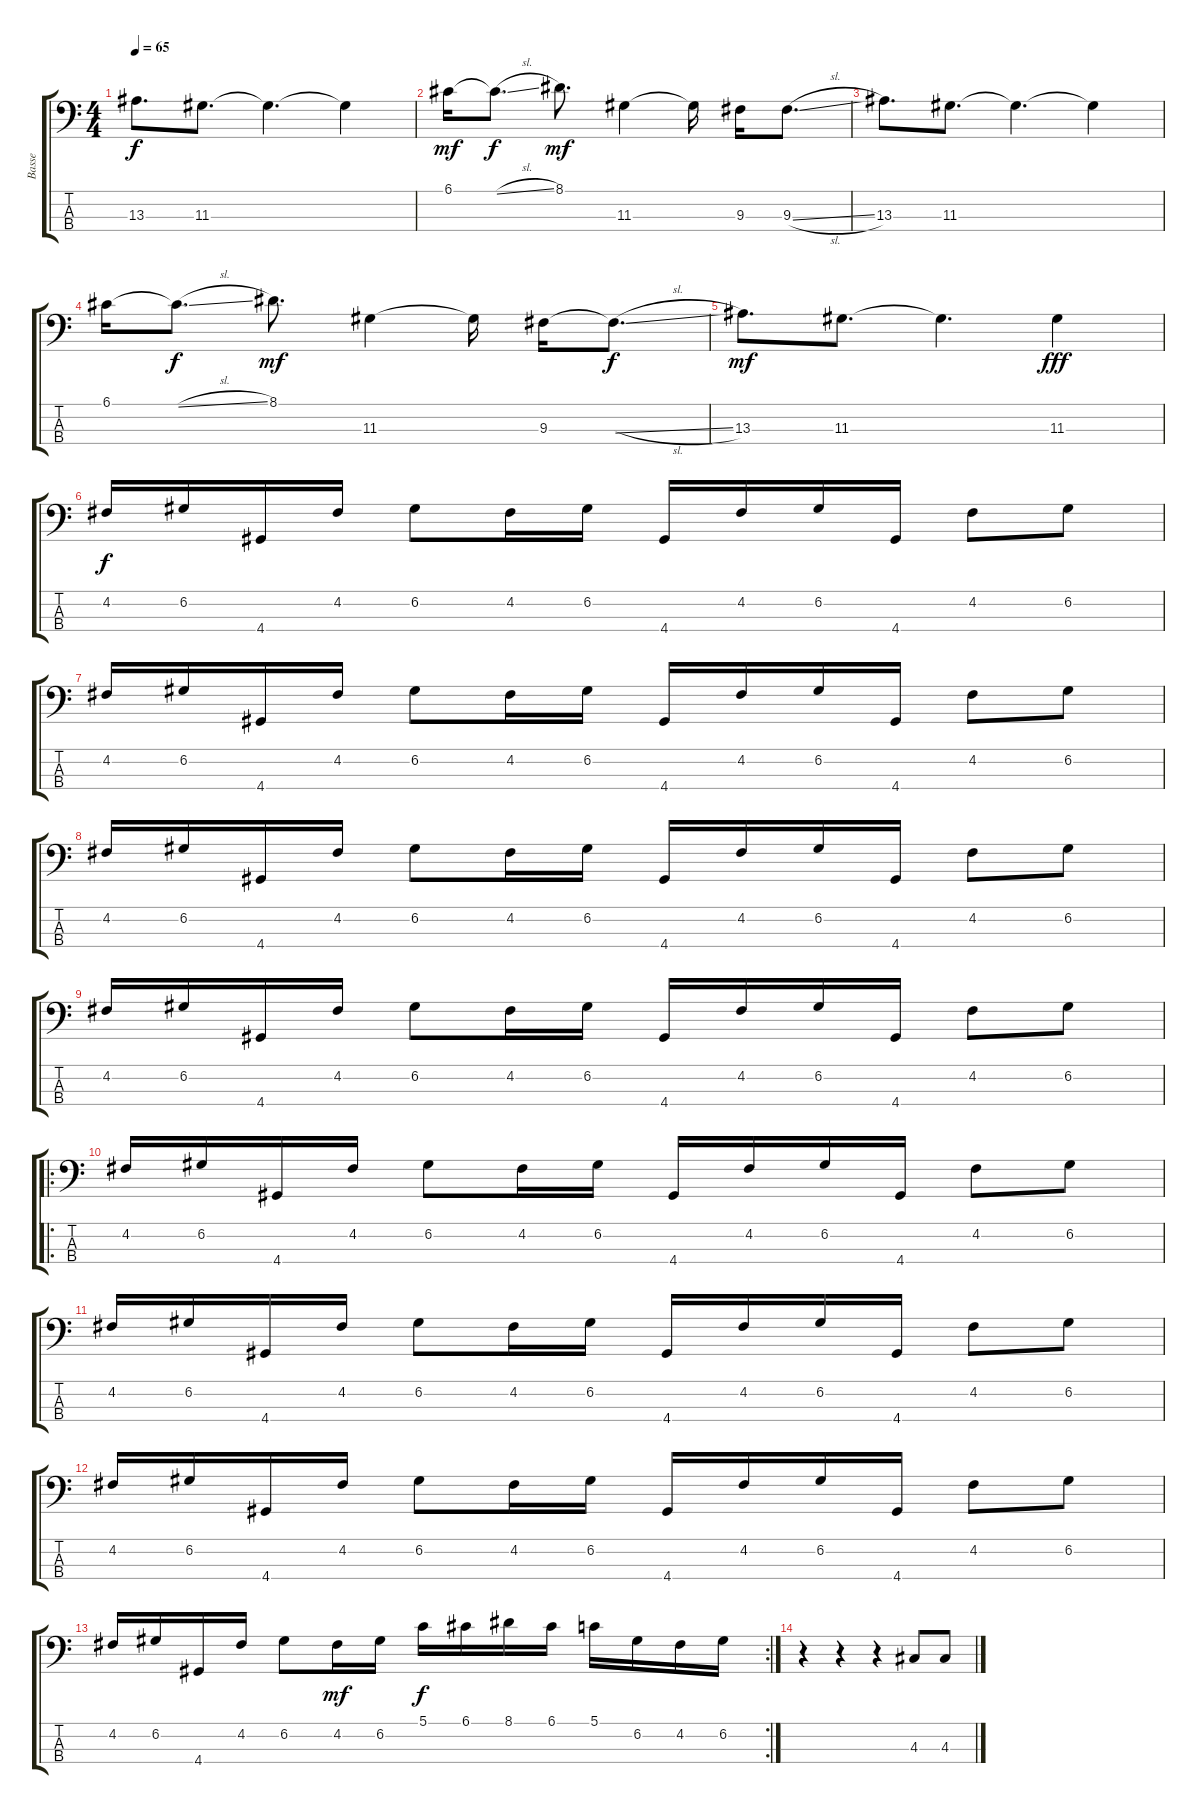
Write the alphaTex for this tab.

\track ("Basse" "Basse") {instrument electricbassfinger}
\staff {score tabs}
\tuning (G2 D2 A1 E1) {hide}
\ts (4 4)
\tempo 65
\clef f4
\ks c
13.3.8{d dy f} 11.3.8{d} 11.3{t}.4{d} 11.3{t}.4 |
6.1.16{dy mf} 6.1{sl t}.8{d dy f} 8.1.8{d dy mf} 11.3.4 11.3{t}.16 9.3.16 9.3{sl}.8{d} |
13.3.8{d} 11.3.8{d} 11.3{t}.4{d} 11.3{t}.4 |
6.1.16 6.1{sl t}.8{d dy f} 8.1.8{d dy mf} 11.3.4 11.3{t}.16 9.3.16 9.3{sl t}.8{d dy f} |
13.3.8{d dy mf} 11.3.8{d} 11.3{t}.4{d} 11.3.4{dy fff} |
4.2.16{dy f} 6.2.16 4.4.16 4.2.16 6.2.8 4.2.16 6.2.16 4.4.16 4.2.16 6.2.16 4.4.16 4.2.8 6.2.8 |
4.2.16 6.2.16 4.4.16 4.2.16 6.2.8 4.2.16 6.2.16 4.4.16 4.2.16 6.2.16 4.4.16 4.2.8 6.2.8 |
4.2.16 6.2.16 4.4.16 4.2.16 6.2.8 4.2.16 6.2.16 4.4.16 4.2.16 6.2.16 4.4.16 4.2.8 6.2.8 |
4.2.16 6.2.16 4.4.16 4.2.16 6.2.8 4.2.16 6.2.16 4.4.16 4.2.16 6.2.16 4.4.16 4.2.8 6.2.8 |
\ro
4.2.16 6.2.16 4.4.16 4.2.16 6.2.8 4.2.16 6.2.16 4.4.16 4.2.16 6.2.16 4.4.16 4.2.8 6.2.8 |
4.2.16 6.2.16 4.4.16 4.2.16 6.2.8 4.2.16 6.2.16 4.4.16 4.2.16 6.2.16 4.4.16 4.2.8 6.2.8 |
4.2.16 6.2.16 4.4.16 4.2.16 6.2.8 4.2.16 6.2.16 4.4.16 4.2.16 6.2.16 4.4.16 4.2.8 6.2.8 |
\rc 2
4.2.16 6.2.16 4.4.16 4.2.16 6.2.8 4.2.16{dy mf} 6.2.16 5.1.16{dy f} 6.1.16 8.1.16 6.1.16 5.1.16 6.2.16 4.2.16 6.2.16 |
r.4 r.4 r.4 4.3.8 4.3.8
